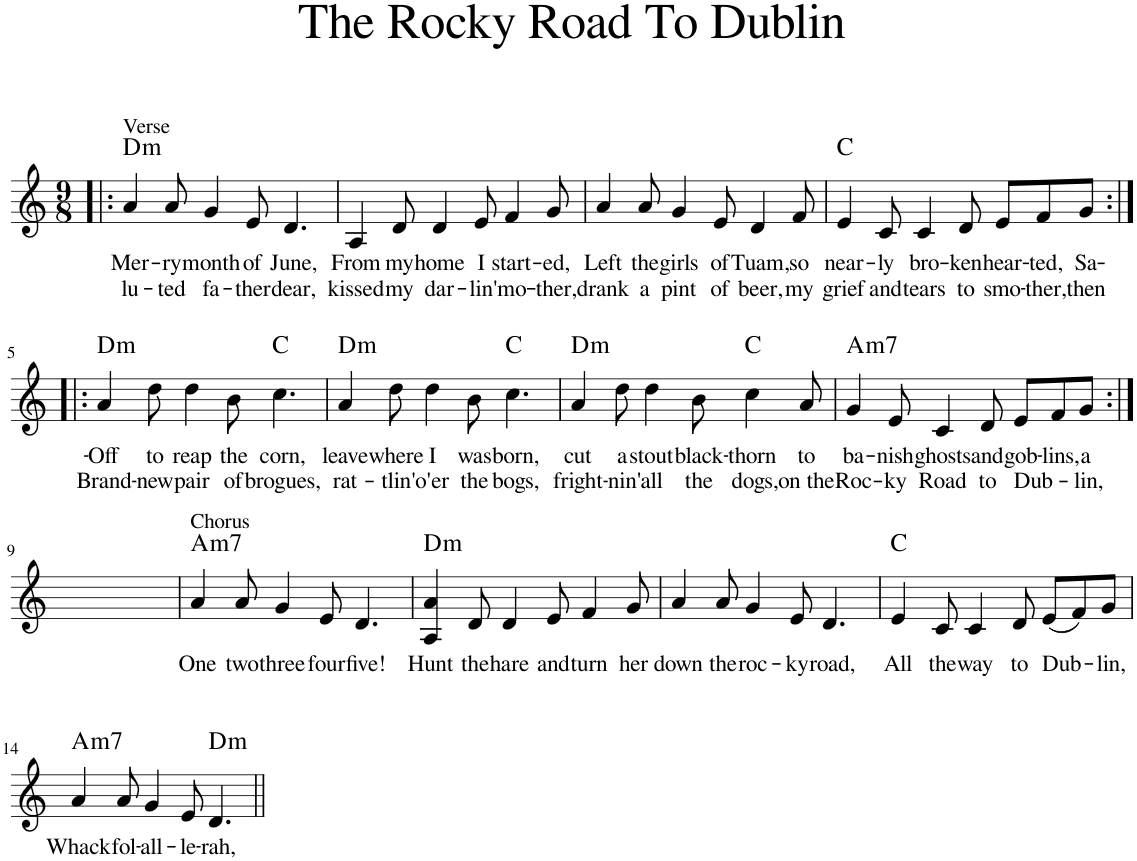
**kern	**text	**text	**harte
*part1	*part1	*part1	*part1
*staff1	*staff1	*staff1	*
*I"Piano	*	*	*
*I'Pno	*	*	*
*clefG2	*	*	*
*k[]	*	*	*
*M9/8	*	*	*
=1!|:	=1!|:	=1!|:	=1!|:
!LO:TX:a:t=Verse	!	!	!
!	!LO:LY:b	!LO:LY:b	!LO:H:kt=m
4a/	Mer-	lu-	D:min
!	!LO:LY:b	!LO:LY:b	!
8a/	-ry	-ted	.
!	!LO:LY:b	!LO:LY:b	!
4g/	month	fa-	.
!	!LO:LY:b	!LO:LY:b	!
8e/	of	-ther	.
!	!LO:LY:b	!LO:LY:b	!
4.d/	June,	dear,	.
=2	=2	=2	=2
!	!LO:LY:b	!LO:LY:b	!
4A/	From	kissed	.
!	!LO:LY:b	!LO:LY:b	!
8d/	my	my	.
!	!LO:LY:b	!LO:LY:b	!
4d/	home	dar-	.
!	!LO:LY:b	!LO:LY:b	!
8e/	I	-lin'	.
!	!LO:LY:b	!LO:LY:b	!
4f/	start-	mo-	.
!	!LO:LY:b	!LO:LY:b	!
8g/	-ed,	-ther,	.
=3	=3	=3	=3
!	!LO:LY:b	!LO:LY:b	!
4a/	Left	drank	.
!	!LO:LY:b	!LO:LY:b	!
8a/	the	a	.
!	!LO:LY:b	!LO:LY:b	!
4g/	girls	pint	.
!	!LO:LY:b	!LO:LY:b	!
8e/	of	of	.
!	!LO:LY:b	!LO:LY:b	!
4d/	Tuam,	beer,	.
!	!LO:LY:b	!LO:LY:b	!
8f/	so	my	.
=4	=4	=4	=4
!	!LO:LY:b	!LO:LY:b	!
4e/	near-	grief	C:maj
!	!LO:LY:b	!LO:LY:b	!
8c/	-ly	and	.
!	!LO:LY:b	!LO:LY:b	!
4c/	bro-	tears	.
!	!LO:LY:b	!LO:LY:b	!
8d/	-ken	to	.
!	!LO:LY:b	!LO:LY:b	!
8e/L	hear-	smo-	.
!	!LO:LY:b	!LO:LY:b	!
8f/	-ted,	-ther,	.
!	!LO:LY:b	!LO:LY:b	!
8g/J	Sa-	then	.
!!LO:LB:g=z
=5:|!|:	=5:|!|:	=5:|!|:	=5:|!|:
!	!LO:LY:b	!LO:LY:b	!LO:H:kt=m
4a/	-Off	Brand-	D:min
!	!LO:LY:b	!LO:LY:b	!
8dd\	to	-new	.
!	!LO:LY:b	!LO:LY:b	!
4dd\	reap	pair	.
!	!LO:LY:b	!LO:LY:b	!
8b\	the	of	.
!	!LO:LY:b	!LO:LY:b	!
4.cc\	corn,	brogues,	C:maj
=6	=6	=6	=6
!	!LO:LY:b	!LO:LY:b	!LO:H:kt=m
4a/	leave	rat-	D:min
!	!LO:LY:b	!LO:LY:b	!
8dd\	where	-tlin'	.
!	!LO:LY:b	!LO:LY:b	!
4dd\	I	o'er	.
!	!LO:LY:b	!LO:LY:b	!
8b\	was	the	.
!	!LO:LY:b	!LO:LY:b	!
4.cc\	born,	bogs,	C:maj
=7	=7	=7	=7
!	!LO:LY:b	!LO:LY:b	!LO:H:kt=m
4a/	cut	fright-	D:min
!	!LO:LY:b	!LO:LY:b	!
8dd\	a	-nin'	.
!	!LO:LY:b	!LO:LY:b	!
4dd\	stout	all	.
!	!LO:LY:b	!LO:LY:b	!
8b\	black-	the	.
!	!LO:LY:b	!LO:LY:b	!
4cc\	-thorn	dogs,	C:maj
!	!LO:LY:b	!LO:LY:b	!
8a/	to	on the	.
=8	=8	=8	=8
!	!LO:LY:b	!LO:LY:b	!LO:H:kt=m7
4g/	ba-	Roc-	A:min7
!	!LO:LY:b	!LO:LY:b	!
8e/	-nish	-ky	.
!	!LO:LY:b	!LO:LY:b	!
4c/	ghosts	Road	.
!	!LO:LY:b	!LO:LY:b	!
8d/	and	to	.
!	!LO:LY:b	!LO:LY:b	!
8e/L	gob-	Dub-	.
!	!LO:LY:b	!	!
8f/	-lins,	.	.
!	!LO:LY:b	!LO:LY:b	!
8g/J	a	-lin,	.
!!LO:LB:g=z
=9:|!	=9:|!	=9:|!	=9:|!
1ryy	.	.	.
8ryy	.	.	.
=10	=10	=10	=10
!LO:TX:a:t=Chorus	!	!	!
!	!LO:LY:b	!	!LO:H:kt=m7
4a/	One	.	A:min7
!	!LO:LY:b	!	!
8a/	two	.	.
!	!LO:LY:b	!	!
4g/	three	.	.
!	!LO:LY:b	!	!
8e/	four	.	.
!	!LO:LY:b	!	!
4.d/	five!	.	.
=11	=11	=11	=11
!	!LO:LY:b	!	!LO:H:kt=m
4A/ 4a/	Hunt	.	D:min
!	!LO:LY:b	!	!
8d/	the	.	.
!	!LO:LY:b	!	!
4d/	hare	.	.
!	!LO:LY:b	!	!
8e/	and	.	.
!	!LO:LY:b	!	!
4f/	turn	.	.
!	!LO:LY:b	!	!
8g/	her	.	.
=12	=12	=12	=12
!	!LO:LY:b	!	!
4a/	down	.	.
!	!LO:LY:b	!	!
8a/	the	.	.
!	!LO:LY:b	!	!
4g/	roc-	.	.
!	!LO:LY:b	!	!
8e/	-ky	.	.
!	!LO:LY:b	!	!
4.d/	road,	.	.
=13	=13	=13	=13
!	!LO:LY:b	!	!
4e/	All	.	C:maj
!	!LO:LY:b	!	!
8c/	the	.	.
!	!LO:LY:b	!	!
4c/	way	.	.
!	!LO:LY:b	!	!
8d/	to	.	.
!	!LO:LY:b	!	!
(8e/L	Dub-	.	.
8f/)	.	.	.
!	!LO:LY:b	!	!
8g/J	-lin,	.	.
!!LO:LB:g=z
=14	=14	=14	=14
!	!LO:LY:b	!	!LO:H:kt=m7
4a/	Whack	.	A:min7
!	!LO:LY:b	!	!
8a/	fol-	.	.
!	!LO:LY:b	!	!
4g/	-all-	.	.
!	!LO:LY:b	!	!
8e/	-le-	.	.
!	!LO:LY:b	!	!LO:H:kt=m
4.d/	-rah,	.	D:min
=||	=||	=||	=||
*-	*-	*-	*-
